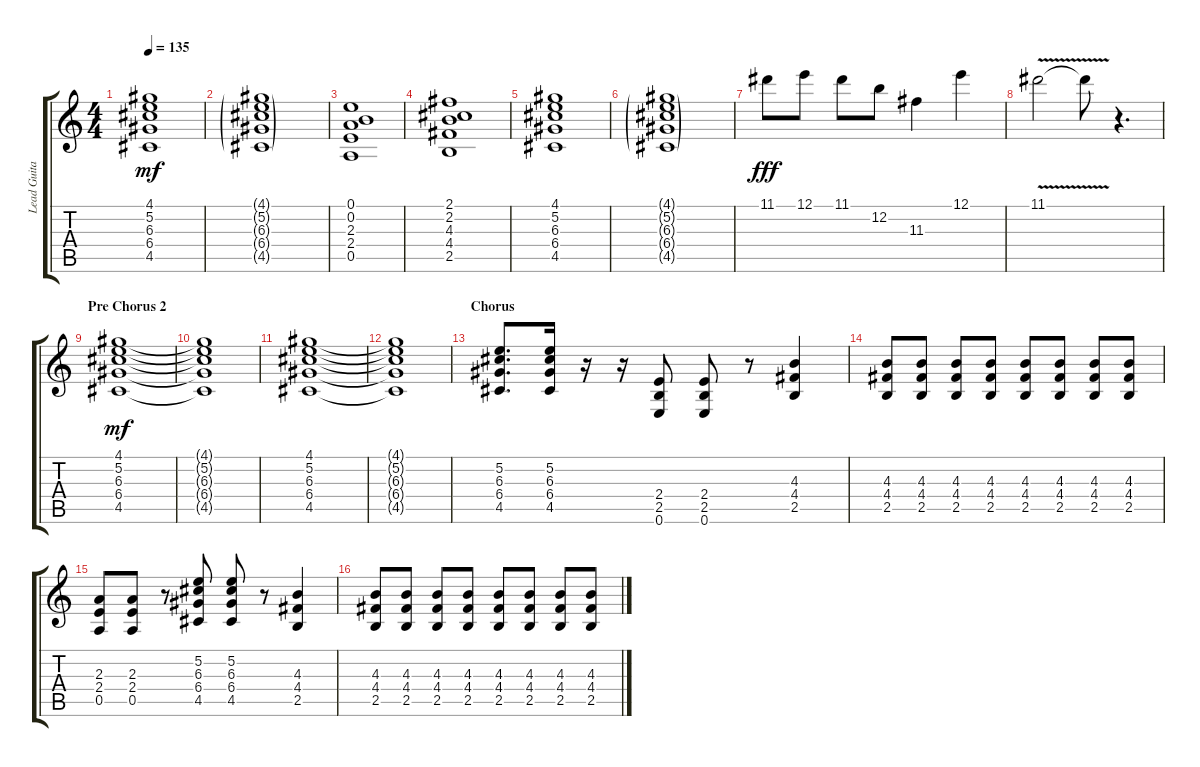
\track ("Lead Guitar" "Lead Guita") {instrument acousticguitarsteel}
\staff {score tabs}
\tuning (E4 B3 G3 D3 A2 E2) {hide}
\ts (4 4)
\tempo 135
\clef g2
\ks c
(4.1 5.2 6.3 6.4 4.5).1{dy mf} |
(4.1{g} 5.2{g} 6.3{g} 6.4{g} 4.5{g}).1 |
(0.1 0.2 2.3 2.4 0.5).1 |
(2.1 2.2 4.3 4.4 2.5).1 |
(4.1 5.2 6.3 6.4 4.5).1 |
(4.1{g} 5.2{g} 6.3{g} 6.4{g} 4.5{g}).1 |
11.1.8{dy fff} 12.1.8 11.1.8 12.2.8 11.3.4 12.1.4 |
11.1{v}.2 11.1{t}.8 r.4{d} |
\section ("" "Pre Chorus 2")
(4.1 5.2 6.3 6.4 4.5).1{dy mf} |
(4.1{t} 5.2{t} 6.3{t} 6.4{t} 4.5{t}).1 |
(4.1 5.2 6.3 6.4 4.5).1 |
(4.1{t} 5.2{t} 6.3{t} 6.4{t} 4.5{t}).1 |
\section ("" "Chorus")
(5.2 6.3 6.4 4.5).8{d} (5.2 6.3 6.4 4.5).16 r.16 r.16 (2.4 2.5 0.6).8 (2.4 2.5 0.6).8 r.8 (4.3 4.4 2.5).4 |
(4.3 4.4 2.5).8 (4.3 4.4 2.5).8 (4.3 4.4 2.5).8 (4.3 4.4 2.5).8 (4.3 4.4 2.5).8 (4.3 4.4 2.5).8 (4.3 4.4 2.5).8 (4.3 4.4 2.5).8 |
(2.3 2.4 0.5).8 (2.3 2.4 0.5).8 r.8 (5.2 6.3 6.4 4.5).8 (5.2 6.3 6.4 4.5).8 r.8 (4.3 4.4 2.5).4 |
(4.3 4.4 2.5).8 (4.3 4.4 2.5).8 (4.3 4.4 2.5).8 (4.3 4.4 2.5).8 (4.3 4.4 2.5).8 (4.3 4.4 2.5).8 (4.3 4.4 2.5).8 (4.3 4.4 2.5).8
